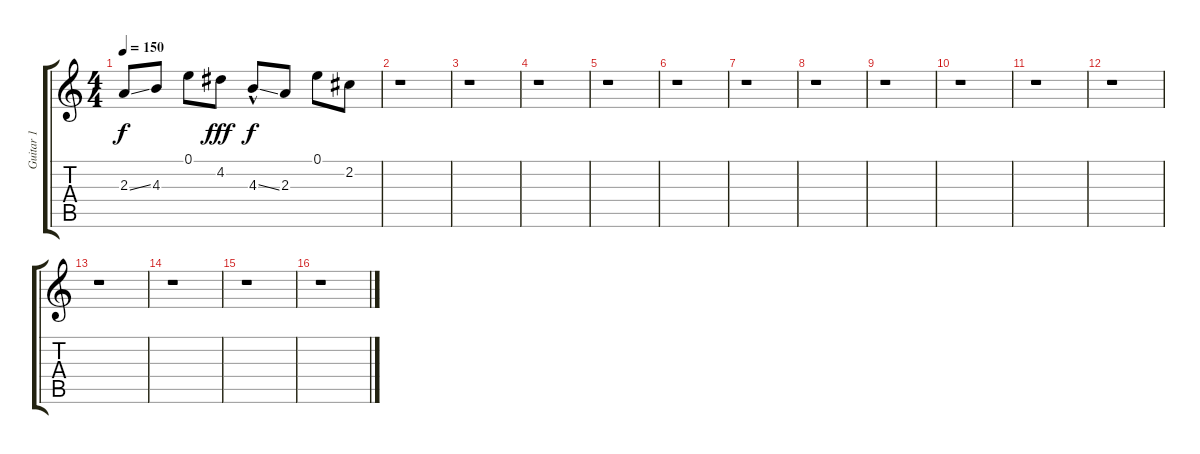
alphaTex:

\track ("Guitar 1" "Guitar 1") {instrument distortionguitar}
\staff {score tabs}
\tuning (E4 B3 G3 D3 A2 E2) {hide}
\ts (4 4)
\tempo 150
\clef g2
\ks c
2.3{ss}.8{dy f} 4.3.8 0.1.8 4.2.8{dy fff} 4.3{ss hac}.8{dy f} 2.3.8 0.1.8 2.2.8 |
r.1 |
r.1 |
r.1 |
r.1 |
r.1 |
r.1 |
r.1 |
r.1 |
r.1 |
r.1 |
r.1 |
r.1 |
r.1 |
r.1 |
r.1
